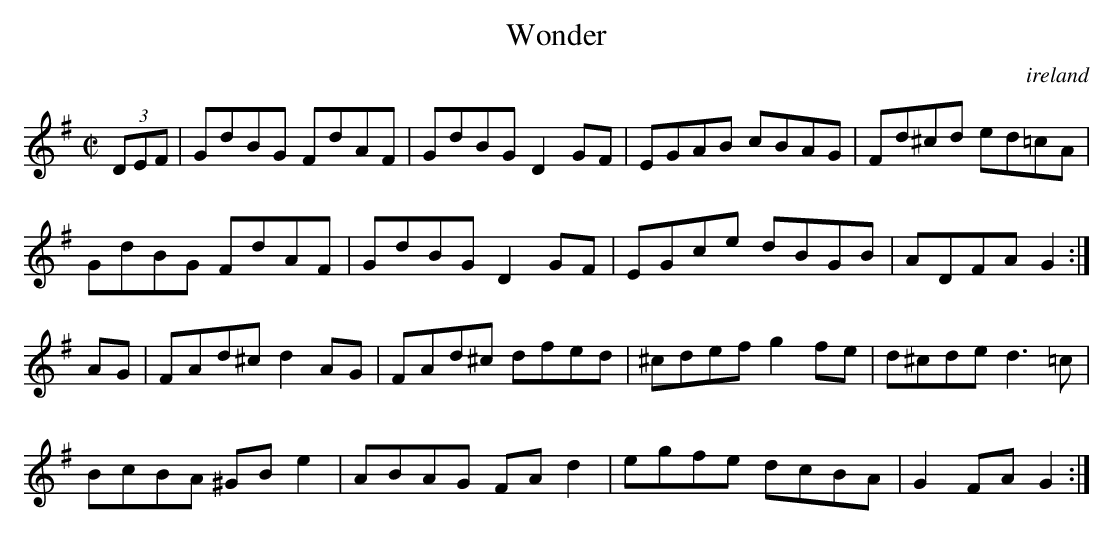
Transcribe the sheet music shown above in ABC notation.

X:1
T:Wonder
O:ireland
M:C|
L:1/8
K:G Major
(3DEF|GdBG FdAF|GdBG D2GF|EGAB cBAG|Fd^cd ed=cA|!
GdBG FdAF|GdBG D2GF|EGce dBGB|ADFA G2:|!
AG|FAd^c d2AG|FAd^c dfed|^cdef g2fe|d^cde d3=c|!
BcBA ^GBe2|ABAG FAd2|egfe dcBA|G2FA G2:|!
